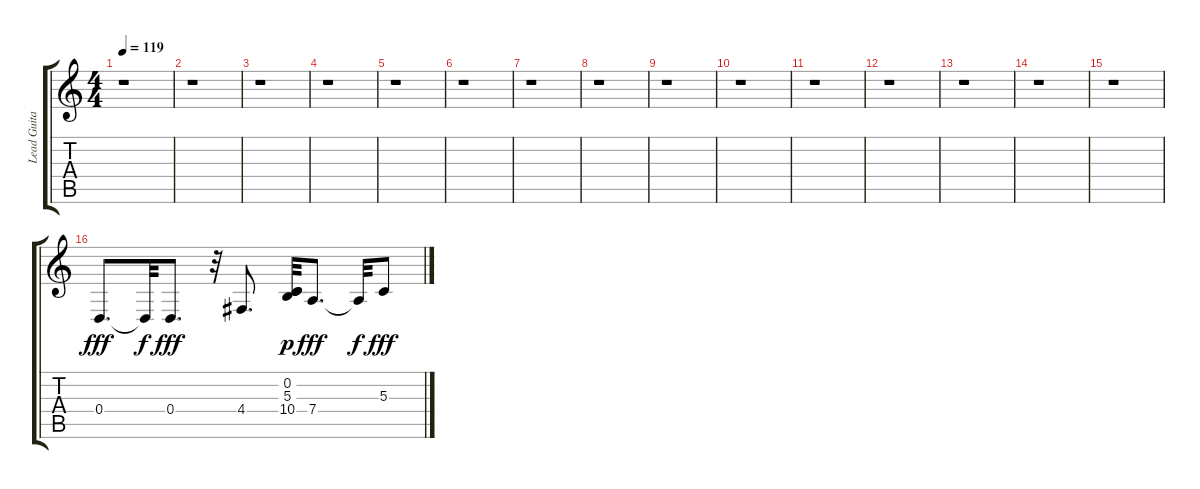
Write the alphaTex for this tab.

\track ("Lead Guitar L                   " "Lead Guita") {instrument lead1square}
\staff {score tabs}
\tuning (E4 B3 G3 D3 A2 E2) {hide}
\ts (4 4)
\tempo 119
\clef g2
\ks c
r.1{dy fff} |
r.1 |
r.1 |
r.1 |
r.1 |
r.1 |
r.1 |
r.1 |
r.1 |
r.1 |
r.1 |
r.1 |
r.1 |
r.1 |
r.1 |
0.4.8{d volume 16 balance 4} 0.4{t}.32{dy f} 0.4.8{d dy fff} r.32 4.4.8{d} (0.2 5.3 10.4).32{dy p} 7.4.8{d dy fff} 7.4{t}.32{dy f} 5.3.8{dy fff}
